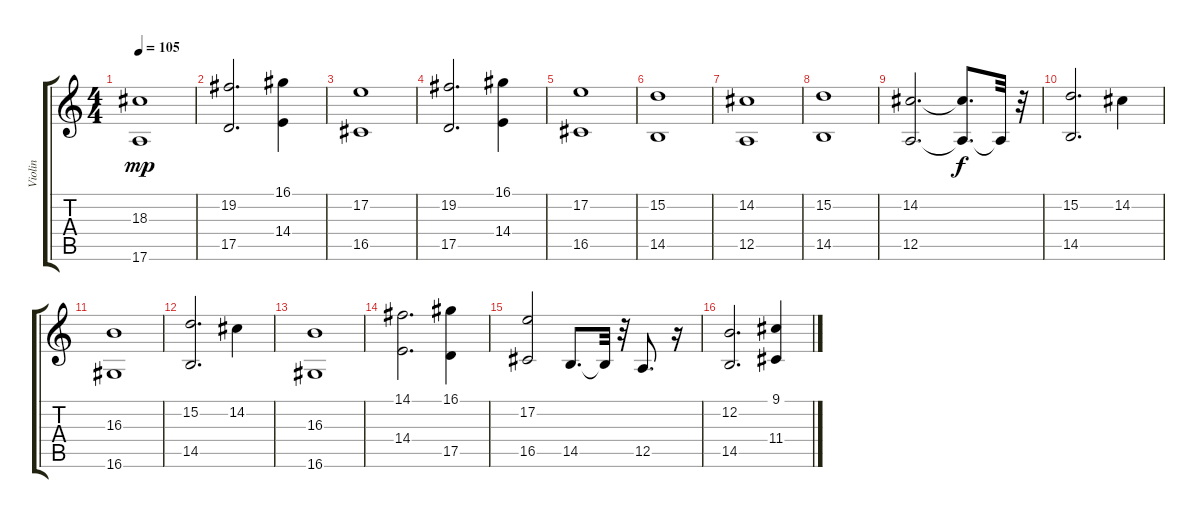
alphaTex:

\track ("Violin" "Violin") {instrument violin}
\staff {score tabs}
\tuning (E4 B3 G3 D3 A2 E2) {hide}
\ts (4 4)
\tempo 105
\clef g2
\ks c
(18.3 17.6).1{dy mp} |
(19.2 17.5).2{d} (16.1 14.4).4 |
(17.2 16.5).1 |
(19.2 17.5).2{d} (16.1 14.4).4 |
(17.2 16.5).1 |
(15.2 14.5).1 |
(14.2 12.5).1 |
(15.2 14.5).1 |
(14.2 12.5).2{d} (14.2{t} 12.5{t}).8{d dy f} 12.5{t}.32 r.32 |
(15.2 14.5).2{d} 14.2.4 |
(16.3 16.6).1 |
(15.2 14.5).2{d} 14.2.4 |
(16.3 16.6).1 |
(14.1 14.4).2{d} (16.1 17.5).4 |
(17.2 16.5).2 14.5.8{d} 14.5{t}.32 r.32 12.5.8{d} r.16 |
(12.2 14.5).2{d} (9.1 11.4).4
